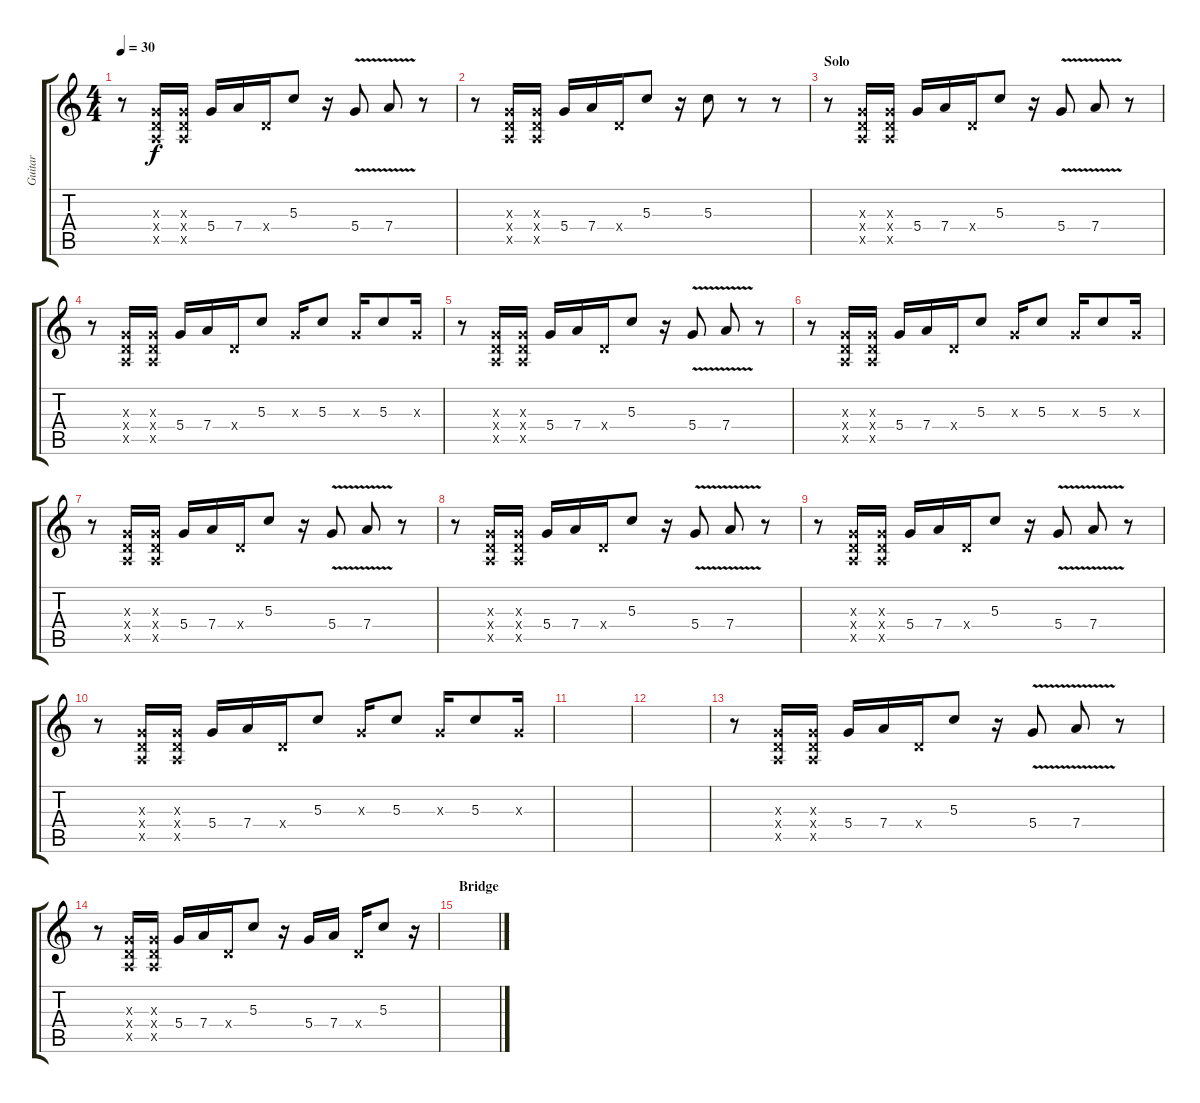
\track ("Guitar" "Guitar") {instrument overdrivenguitar}
\staff {score tabs}
\tuning (E4 B3 G3 D3 A2 E2) {hide}
\ts (4 4)
\tempo 30
\clef g2
\ks c
r.8{dy f} (0.3{x} 0.4{x} 0.5{x}).16 (0.3{x} 0.4{x} 0.5{x}).16 5.4.16 7.4.16 0.4{x}.16 5.3.8 r.16 5.4{v}.8 7.4{v}.8 r.8 |
r.8 (0.3{x} 0.4{x} 0.5{x}).16 (0.3{x} 0.4{x} 0.5{x}).16 5.4.16 7.4.16 0.4{x}.16 5.3.8 r.16 5.3.8 r.8 r.8 |
\section ("" "Solo")
r.8 (0.3{x} 0.4{x} 0.5{x}).16 (0.3{x} 0.4{x} 0.5{x}).16 5.4.16 7.4.16 0.4{x}.16 5.3.8 r.16 5.4{v}.8 7.4{v}.8 r.8 |
r.8 (0.3{x} 0.4{x} 0.5{x}).16 (0.3{x} 0.4{x} 0.5{x}).16 5.4.16 7.4.16 0.4{x}.16 5.3.8 0.3{x}.16 5.3.8 0.3{x}.16 5.3.8 0.3{x}.16 |
r.8 (0.3{x} 0.4{x} 0.5{x}).16 (0.3{x} 0.4{x} 0.5{x}).16 5.4.16 7.4.16 0.4{x}.16 5.3.8 r.16 5.4{v}.8 7.4{v}.8 r.8 |
r.8 (0.3{x} 0.4{x} 0.5{x}).16 (0.3{x} 0.4{x} 0.5{x}).16 5.4.16 7.4.16 0.4{x}.16 5.3.8 0.3{x}.16 5.3.8 0.3{x}.16 5.3.8 0.3{x}.16 |
r.8 (0.3{x} 0.4{x} 0.5{x}).16 (0.3{x} 0.4{x} 0.5{x}).16 5.4.16 7.4.16 0.4{x}.16 5.3.8 r.16 5.4{v}.8 7.4{v}.8 r.8 |
r.8 (0.3{x} 0.4{x} 0.5{x}).16 (0.3{x} 0.4{x} 0.5{x}).16 5.4.16 7.4.16 0.4{x}.16 5.3.8 r.16 5.4{v}.8 7.4{v}.8 r.8 |
r.8 (0.3{x} 0.4{x} 0.5{x}).16 (0.3{x} 0.4{x} 0.5{x}).16 5.4.16 7.4.16 0.4{x}.16 5.3.8 r.16 5.4{v}.8 7.4{v}.8 r.8 |
r.8 (0.3{x} 0.4{x} 0.5{x}).16 (0.3{x} 0.4{x} 0.5{x}).16 5.4.16 7.4.16 0.4{x}.16 5.3.8 0.3{x}.16 5.3.8 0.3{x}.16 5.3.8 0.3{x}.16 |
|
|
r.8 (0.3{x} 0.4{x} 0.5{x}).16 (0.3{x} 0.4{x} 0.5{x}).16 5.4.16 7.4.16 0.4{x}.16 5.3.8 r.16 5.4{v}.8 7.4{v}.8 r.8 |
r.8 (0.3{x} 0.4{x} 0.5{x}).16 (0.3{x} 0.4{x} 0.5{x}).16 5.4.16 7.4.16 0.4{x}.16 5.3.8 r.16 5.4.16 7.4.16 0.4{x}.16 5.3.8 r.16 |
\section ("" "Bridge")
